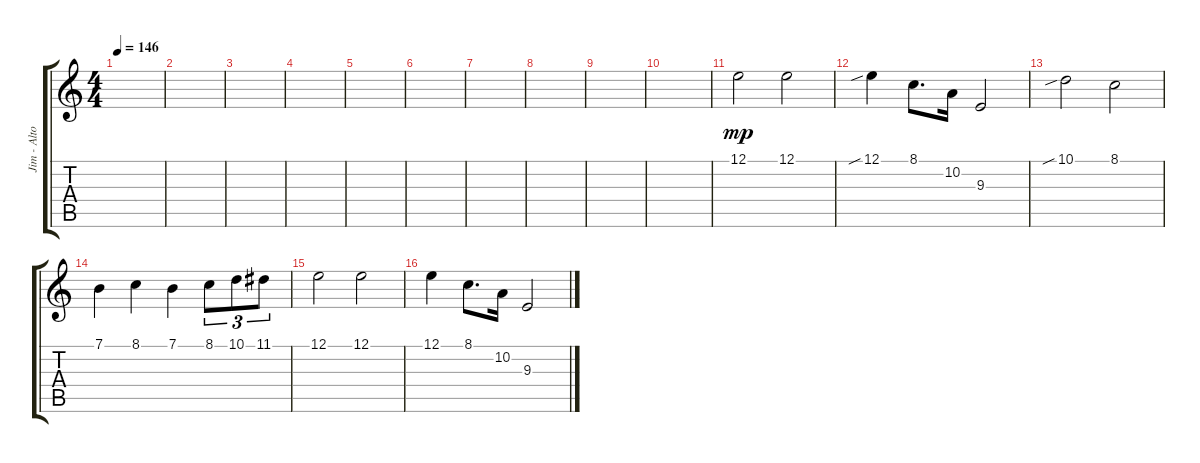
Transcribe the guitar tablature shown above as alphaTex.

\track ("Jim - Alto Sax" "Jim - Alto") {instrument altosax}
\staff {score tabs}
\tuning (E4 B3 G3 D3 A2 E2) {hide}
\ts (4 4)
\tempo 146
\clef g2
\ks c
|
|
|
|
|
|
|
|
|
|
12.1.2{dy mp} 12.1.2 |
12.1{sib}.4 8.1.8{d} 10.2.16 9.3.2 |
10.1{sib}.2 8.1.2 |
7.1.4 8.1.4 7.1.4 8.1.8{tu (3 2)} 10.1.8{tu (3 2)} 11.1.8{tu (3 2)} |
12.1.2 12.1.2 |
12.1.4 8.1.8{d} 10.2.16 9.3.2
